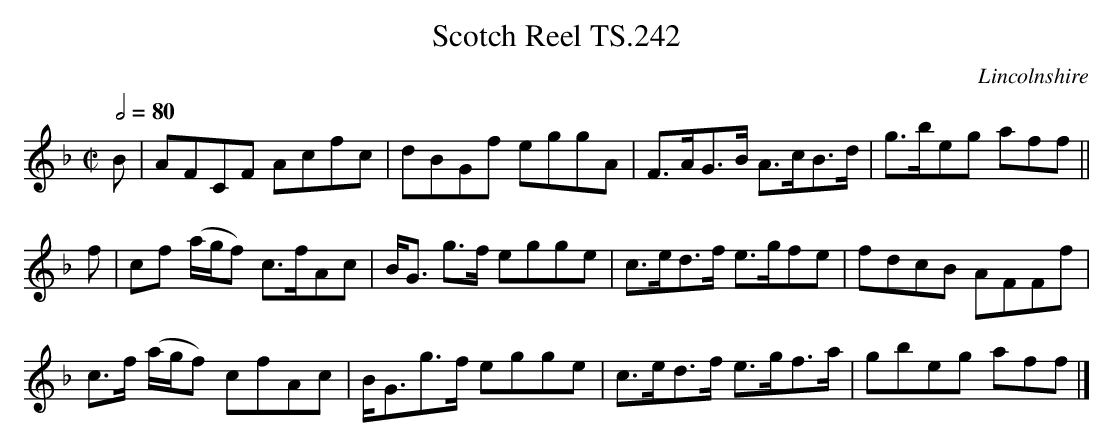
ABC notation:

X:1
T:Scotch Reel TS.242
L:1/8
M:C|
O:Lincolnshire
Q:1/2=80
K:F
B|AFCF Acfc|dBGf eggA|F>AG>B A>cB>d|g>beg aff||!
f|cf (a/g/f) c>fAc|B<G g>f egge|c>ed>f e>gfe|fdcB AFFf|!
c>f (a/g/f) cfAc|B<Gg>f egge|c>ed>f e>gf>a|gbeg aff|]
